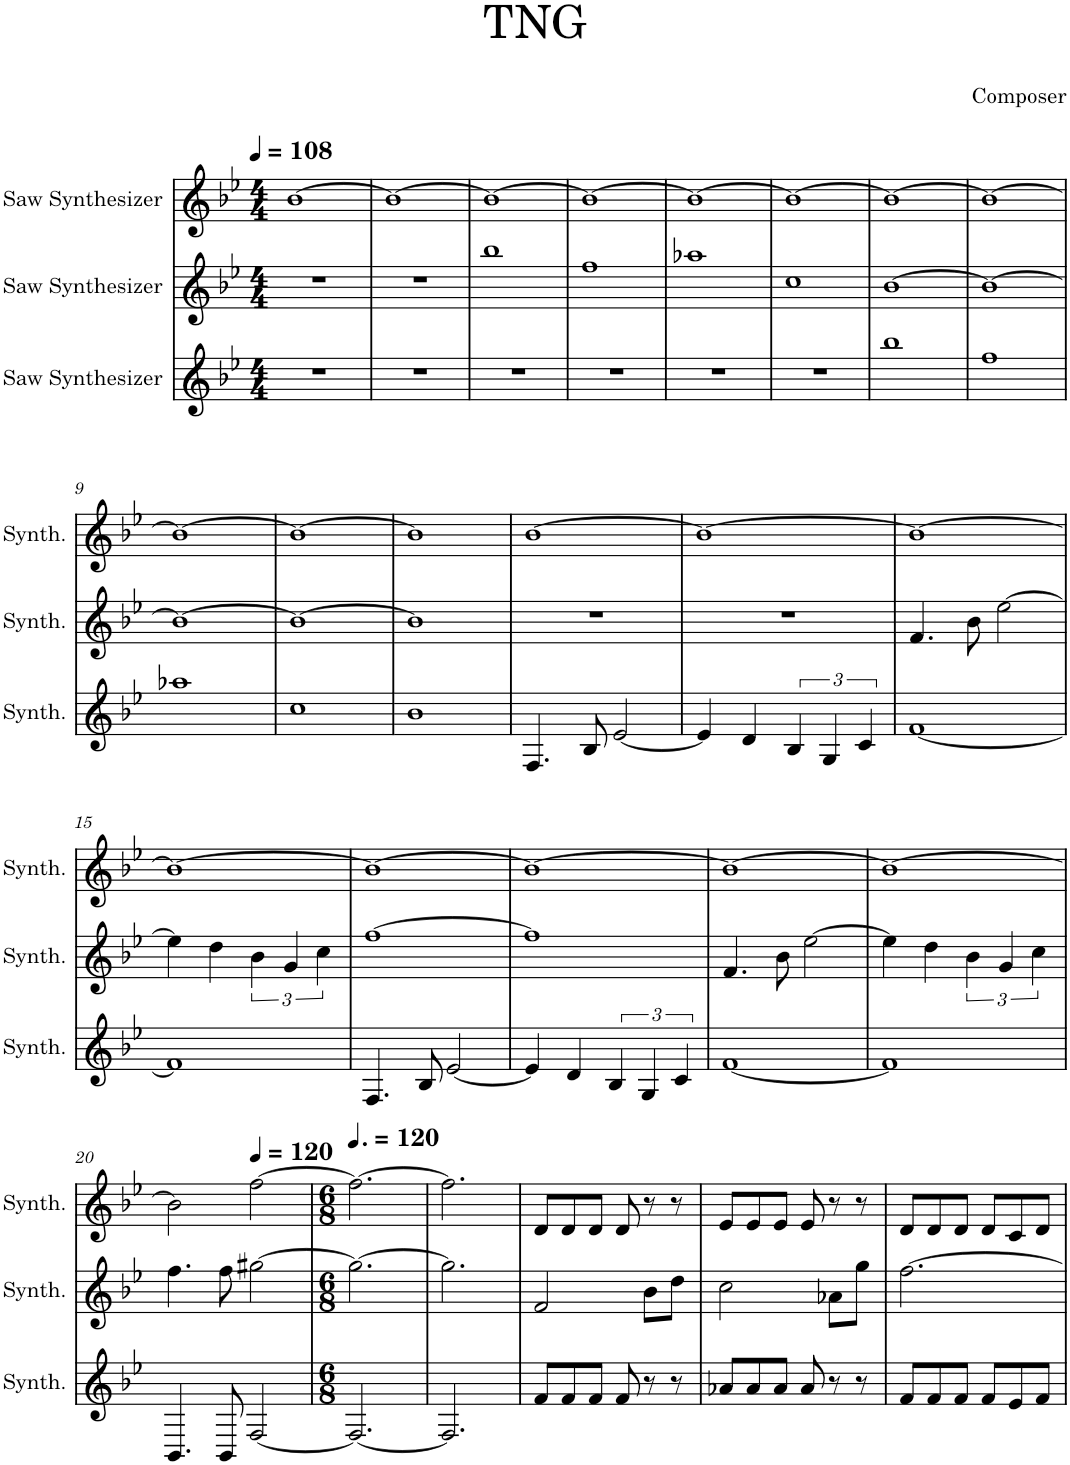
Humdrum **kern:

**kern	**kern	**kern
*part3	*part2	*part1
*staff3	*staff2	*staff1
*I"Saw Synthesizer	*I"Saw Synthesizer	*I"Saw Synthesizer
*I'Synth.	*I'Synth.	*I'Synth.
*clefG2	*clefG2	*clefG2
*k[b-e-]	*k[b-e-]	*k[b-e-]
*M4/4	*M4/4	*M4/4
*MM108	*MM108	*MM108
=1	=1	=1
1r	1r	[1b-
=2	=2	=2
1r	1r	1b-_
=3	=3	=3
1r	1bb-	1b-_
=4	=4	=4
1r	1ff	1b-_
=5	=5	=5
1r	1aa-X	1b-_
=6	=6	=6
1r	1cc	1b-_
=7	=7	=7
1bb-	[1b-	1b-_
=8	=8	=8
1ff	1b-_	1b-_
!!LO:LB:g=z
=9	=9	=9
1aa-X	1b-_	1b-_
=10	=10	=10
1cc	1b-_	1b-_
=11	=11	=11
1b-	1b-]	1b-]
=12	=12	=12
4.F/	1r	[1b-
8B-/	.	.
[2e-/	.	.
=13	=13	=13
4e-/]	1r	1b-_
4d/	.	.
6B-/	.	.
6G/	.	.
6c/	.	.
=14	=14	=14
[1f	4.f/	1b-_
.	8b-\	.
.	[2ee-\	.
!!LO:LB:g=z
=15	=15	=15
1f]	4ee-\]	1b-_
.	4dd\	.
.	6b-\	.
.	6g/	.
.	6cc\	.
=16	=16	=16
4.F/	[1ff	1b-_
8B-/	.	.
[2e-/	.	.
=17	=17	=17
4e-/]	1ff]	1b-_
4d/	.	.
6B-/	.	.
6G/	.	.
6c/	.	.
=18	=18	=18
[1f	4.f/	1b-_
.	8b-\	.
.	[2ee-\	.
=19	=19	=19
1f]	4ee-\]	1b-_
.	4dd\	.
.	6b-\	.
.	6g/	.
.	6cc\	.
!!LO:LB:g=z
=20	=20	=20
4.BB-/	4.ff\	2b-\]
8BB-/	8ff\	.
*	*	*MM120
[2F/	[2gg#X\	[2ff\
=21	=21	=21
*M6/8	*M6/8	*M6/8
*	*	*MM180
2.F/_	2.gg#\_	2.ff\_
=22	=22	=22
2.F/]	2.gg#\]	2.ff\]
=23	=23	=23
8f/L	2f/	8d/L
8f/	.	8d/
8f/J	.	8d/J
8f/	.	8d/
8r	8b-\L	8r
8r	8dd\J	8r
=24	=24	=24
8a-X/L	2cc\	8e-/L
8a-/	.	8e-/
8a-/J	.	8e-/J
8a-/	.	8e-/
8r	8a-X\L	8r
8r	8gg\J	8r
=25	=25	=25
8f/L	[2.ff\	8d/L
8f/	.	8d/
8f/J	.	8d/J
8f/L	.	8d/L
8e-/	.	8c/
8f/J	.	8d/J
=	=	=
*-	*-	*-
